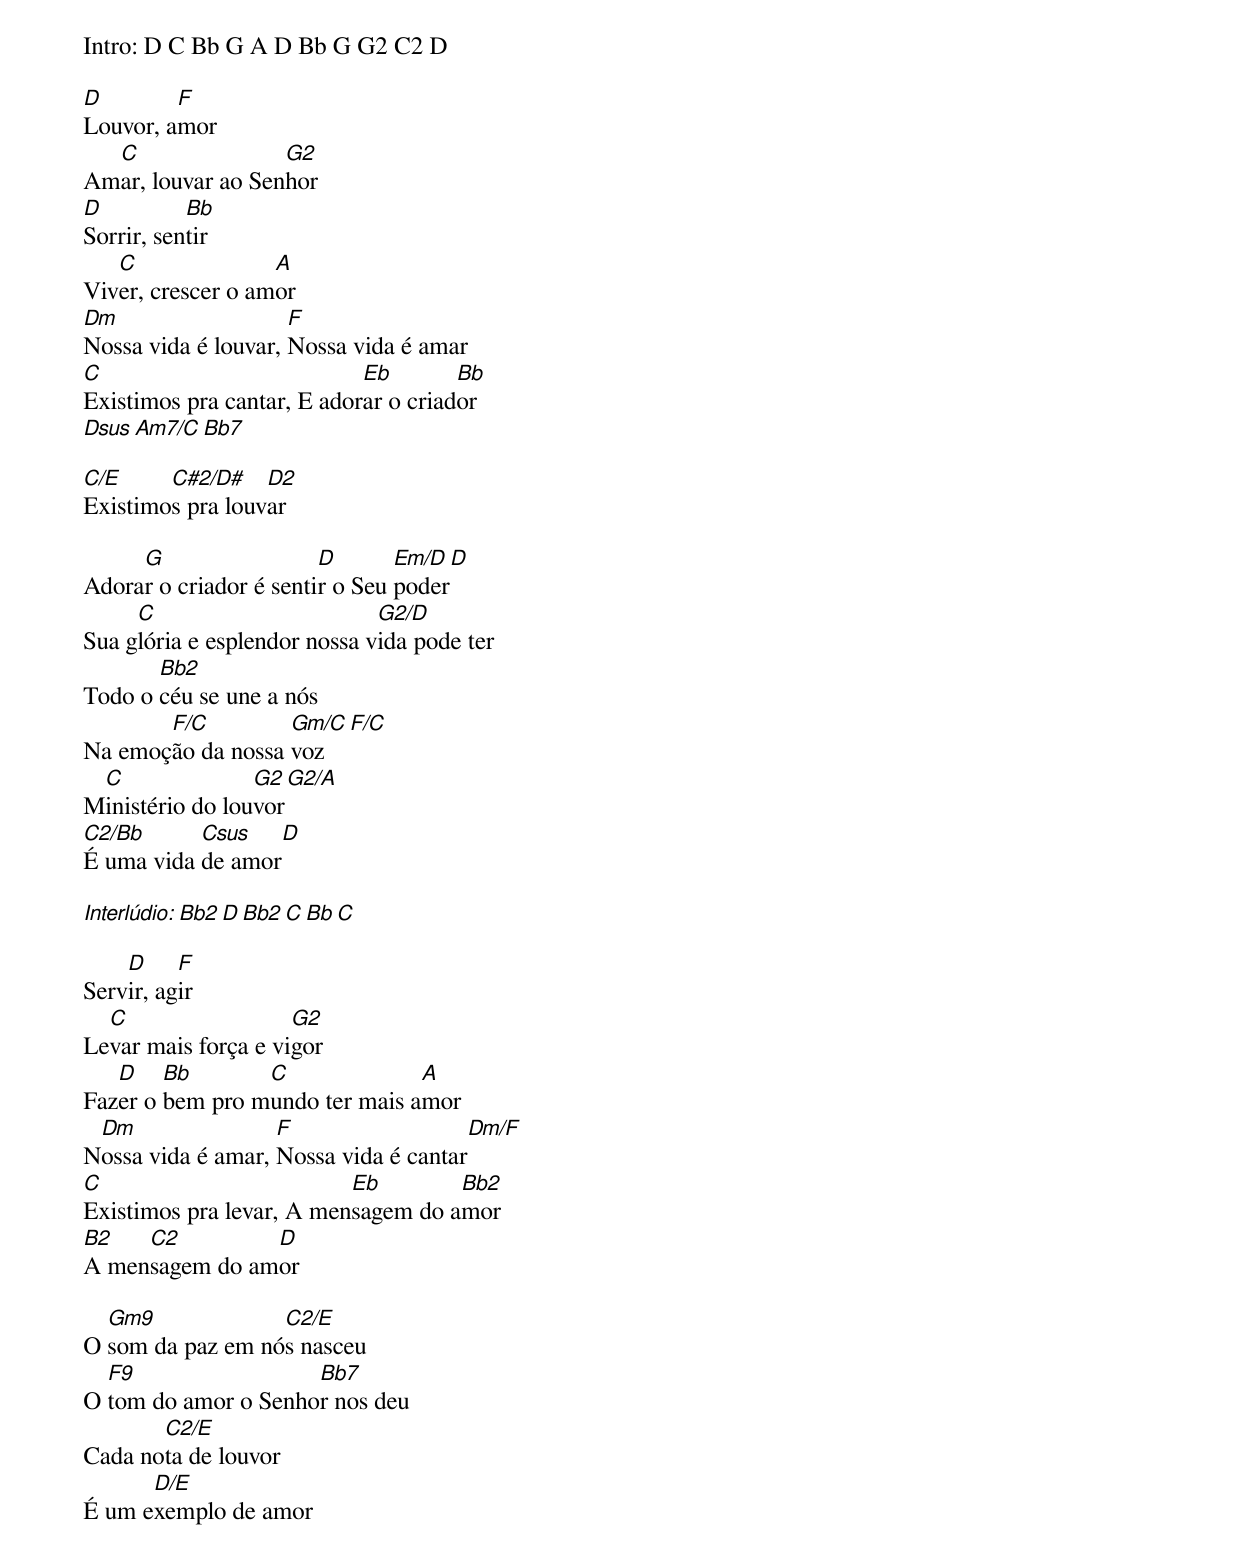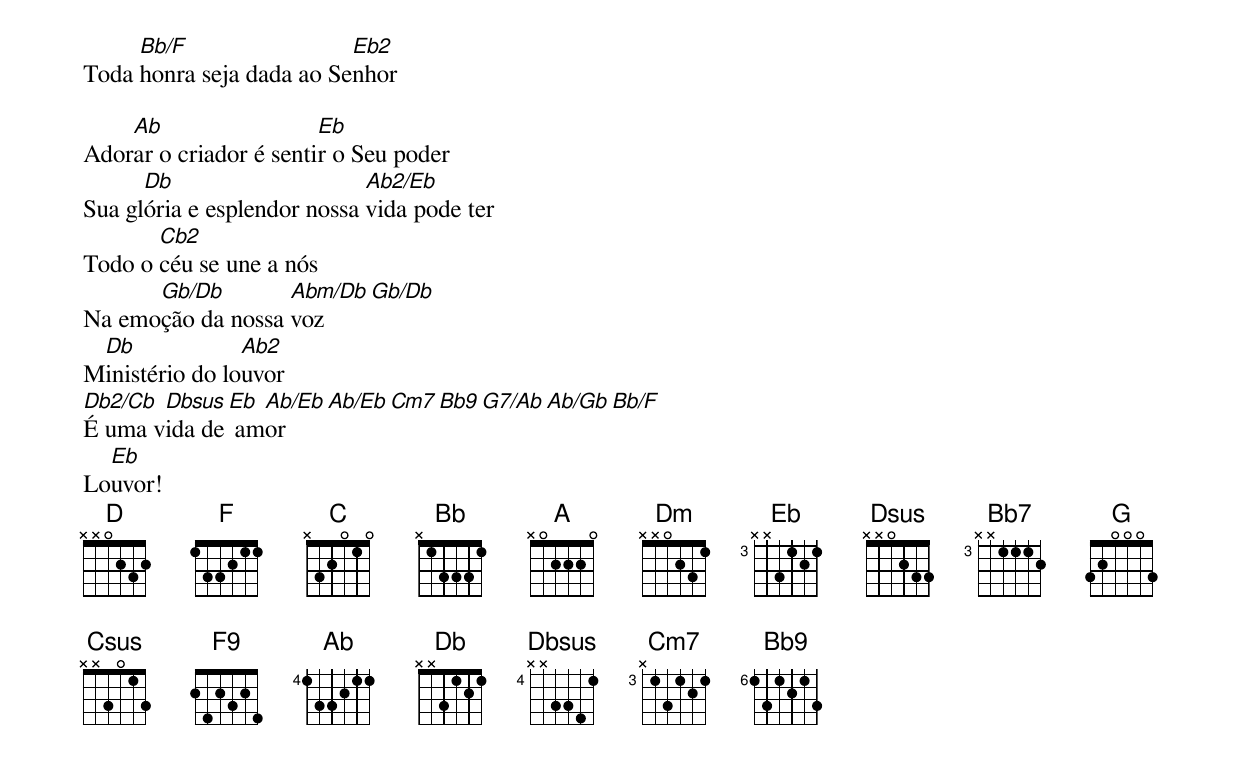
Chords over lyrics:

Intro: D C Bb G A D Bb G G2 C2 D

D        F
Louvor, amor
  C                G2
Amar, louvar ao Senhor
D          Bb
Sorrir, sentir
   C               A
Viver, crescer o amor
Dm                   F
Nossa vida é louvar, Nossa vida é amar
C                           Eb        Bb
Existimos pra cantar, E adorar o criador
Dsus  Am7/C  Bb7

C/E     C#2/D#    D2
Existimos pra louvar

     G                  D       Em/D D
Adorar o criador é sentir o Seu poder
     C                        G2/D
Sua glória e esplendor nossa vida pode ter
       Bb2
Todo o céu se une a nós
       F/C         Gm/C F/C
Na emoção da nossa voz
 C               G2 G2/A
Ministério do louvor
C2/Bb      Csus   D
É uma vida de amor

Interlúdio: Bb2 D Bb2 C Bb C

    D     F
Servir, agir
  C                  G2
Levar mais força e vigor
   D    Bb       C              A
Fazer o bem pro mundo ter mais amor
 Dm                F                   Dm/F
Nossa vida é amar, Nossa vida é cantar
C                         Eb        Bb2
Existimos pra levar, A mensagem do amor
B2   C2         D
A mensagem do amor

  Gm9             C2/E
O som da paz em nós nasceu
  F9                 Bb7
O tom do amor o Senhor nos deu
       C2/E
Cada nota de louvor
      D/E
É um exemplo de amor
     Bb/F                 Eb2
Toda honra seja dada ao Senhor

    Ab                  Eb
Adorar o criador é sentir o Seu poder
      Db                     Ab2/Eb
Sua glória e esplendor nossa vida pode ter
       Cb2
Todo o céu se une a nós
      Gb/Db        Abm/Db Gb/Db
Na emoção da nossa voz
 Db             Ab2
Ministério do louvor
Db2/Cb Dbsus Eb Ab/Eb Ab/Eb Cm7 Bb9 G7/Ab Ab/Gb Bb/F
É uma vida de amor
  Eb
Louvor!
